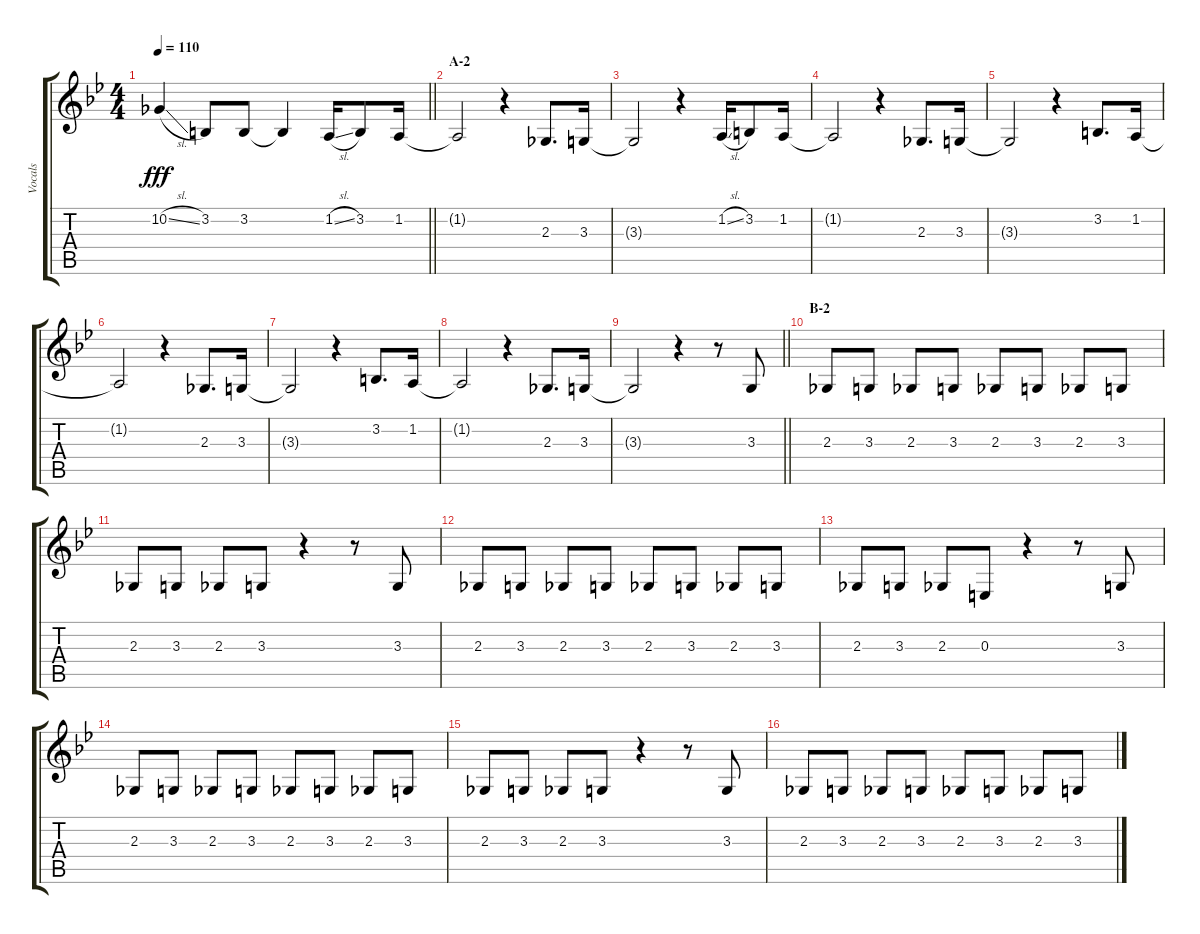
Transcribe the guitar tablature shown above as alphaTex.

\track ("Vocals" "Vocals") {instrument voiceoohs}
\staff {score tabs}
\tuning (Db4 Ab3 E3 B2 Gb2 B1) {hide}
\ts (4 4)
\tempo 110
\clef g2
\barLineRight lightlight
\ks bb
10.2{sl}.4{dy fff} 3.2.8 3.2.8 3.2{t}.4 1.2{sl}.16 3.2.8 1.2.16 |
\section ("" "A-2")
1.2{t}.2 r.4 2.3.8{d} 3.3.16 |
3.3{t}.2 r.4 1.2{sl}.16 3.2.8 1.2.16 |
1.2{t}.2 r.4 2.3.8{d} 3.3.16 |
3.3{t}.2 r.4 3.2.8{d} 1.2.16 |
1.2{t}.2 r.4 2.3.8{d} 3.3.16 |
3.3{t}.2 r.4 3.2.8{d} 1.2.16 |
1.2{t}.2 r.4 2.3.8{d} 3.3.16 |
\barLineRight lightlight
3.3{t}.2 r.4 r.8 3.3.8 |
\section ("" "B-2")
2.3.8 3.3.8 2.3.8 3.3.8 2.3.8 3.3.8 2.3.8 3.3.8 |
2.3.8 3.3.8 2.3.8 3.3.8 r.4 r.8 3.3.8 |
2.3.8 3.3.8 2.3.8 3.3.8 2.3.8 3.3.8 2.3.8 3.3.8 |
2.3.8 3.3.8 2.3.8 0.3.8 r.4 r.8 3.3.8 |
2.3.8 3.3.8 2.3.8 3.3.8 2.3.8 3.3.8 2.3.8 3.3.8 |
2.3.8 3.3.8 2.3.8 3.3.8 r.4 r.8 3.3.8 |
2.3.8 3.3.8 2.3.8 3.3.8 2.3.8 3.3.8 2.3.8 3.3.8
